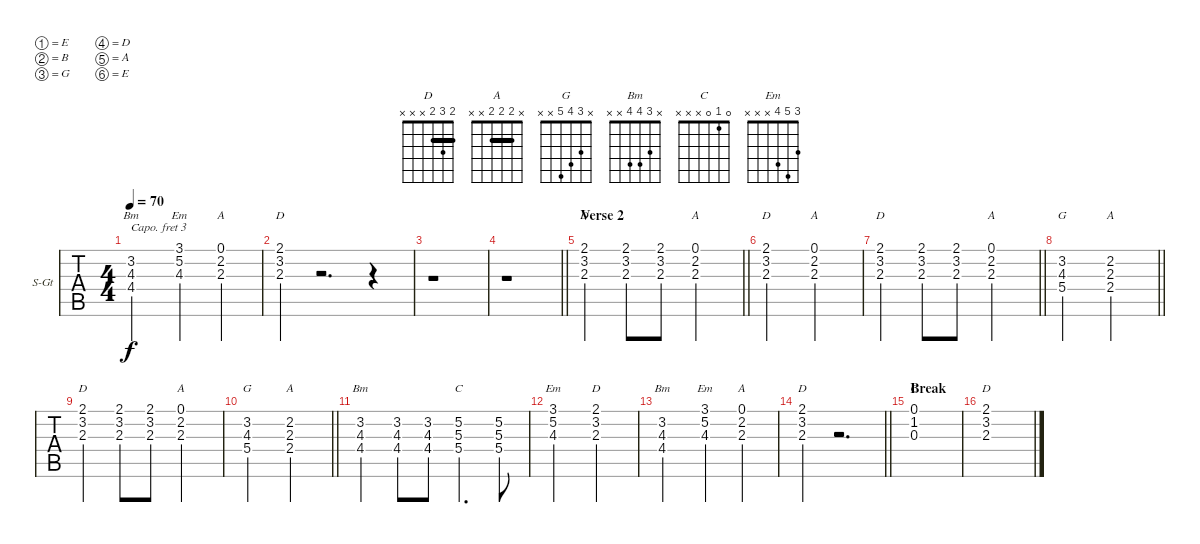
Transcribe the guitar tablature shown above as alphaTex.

\bracketExtendMode groupsimilarinstruments
\firstSystemTrackNameOrientation horizontal
\otherSystemsTrackNameOrientation horizontal
\track ("Mandoline" "S-Gt") {instrument acousticguitarsteel}
\staff {tabs}
\capo 3
\tuning (E5 B4 G4 D4 A3 E3)
\chord ("D" 2 3 2 x x x) {barre 2}
\chord ("A" 0 2 2 x x x)
\chord ("G" x 3 4 5 x x)
\chord ("A" x 2 2 2 x x) {barre (2 2)}
\chord ("Bm" x 3 4 4 x x)
\chord ("C" x 5 5 5 x x) {barre (5 5)}
\chord ("Em" 3 5 4 x x x)
\chord ("C" 0 1 0 x x x)
\ts (4 4)
\tempo 70
\clef g2
\ks c
(3.2 4.3 4.4).2{ch "Bm" ot 8va dy f} (3.1 5.2 4.3).4{ch "Em" ot 8va} (0.1 2.2 2.3).4{ch "A" ot 8va} |
(2.1 3.2 2.3).4{ch "D" ot 8va} r.2{d} r.4 |
r.1 |
\barLineRight lightlight
r.1 |
\section ("" "Verse 2")
\barLineRight lightlight
(2.1 3.2 2.3).4{ch "D" ot 8va} (2.1 3.2 2.3).8{ot 8va} (2.1 3.2 2.3).8{ot 8va} (0.1 2.2 2.3).2{ch "A" ot 8va} |
(2.1 3.2 2.3).2{ch "D" ot 8va} (0.1 2.2 2.3).2{ch "A" ot 8va} |
\barLineRight lightlight
(2.1 3.2 2.3).4{ch "D" ot 8va} (2.1 3.2 2.3).8{ot 8va} (2.1 3.2 2.3).8{ot 8va} (0.1 2.2 2.3).2{ch "A" ot 8va} |
\barLineRight lightlight
(3.2 4.3 5.4).2{ch "G" ot 8va} (2.2 2.3 2.4).2{ch "A" ot 8va} |
(2.1 3.2 2.3).4{ch "D" ot 8va} (2.1 3.2 2.3).8{ot 8va} (2.1 3.2 2.3).8{ot 8va} (0.1 2.2 2.3).2{ch "A" ot 8va} |
\barLineRight lightlight
(3.2 4.3 5.4).2{ch "G" ot 8va} (2.2 2.3 2.4).2{ch "A" ot 8va} |
(3.2 4.3 4.4).4{ch "Bm" ot 8va} (3.2 4.3 4.4).8{ot 8va} (3.2 4.3 4.4).8{ot 8va} (5.2 5.3 5.4).4{d ch "C" ot 8va} (5.2 5.3 5.4).8{ot 8va} |
(3.1 5.2 4.3).2{ch "Em" ot 8va} (2.1 3.2 2.3).2{ch "D" ot 8va} |
(3.2 4.3 4.4).2{ch "Bm" ot 8va} (3.1 5.2 4.3).4{ch "Em" ot 8va} (0.1 2.2 2.3).4{ch "A" ot 8va} |
\barLineRight lightlight
(2.1 3.2 2.3).4{ch "D" ot 8va} r.2{d} |
\section ("" "Break")
(0.1 1.2 0.3).1{ch "C" ot 8va} |
(2.1 3.2 2.3).1{ch "D" ot 8va}
